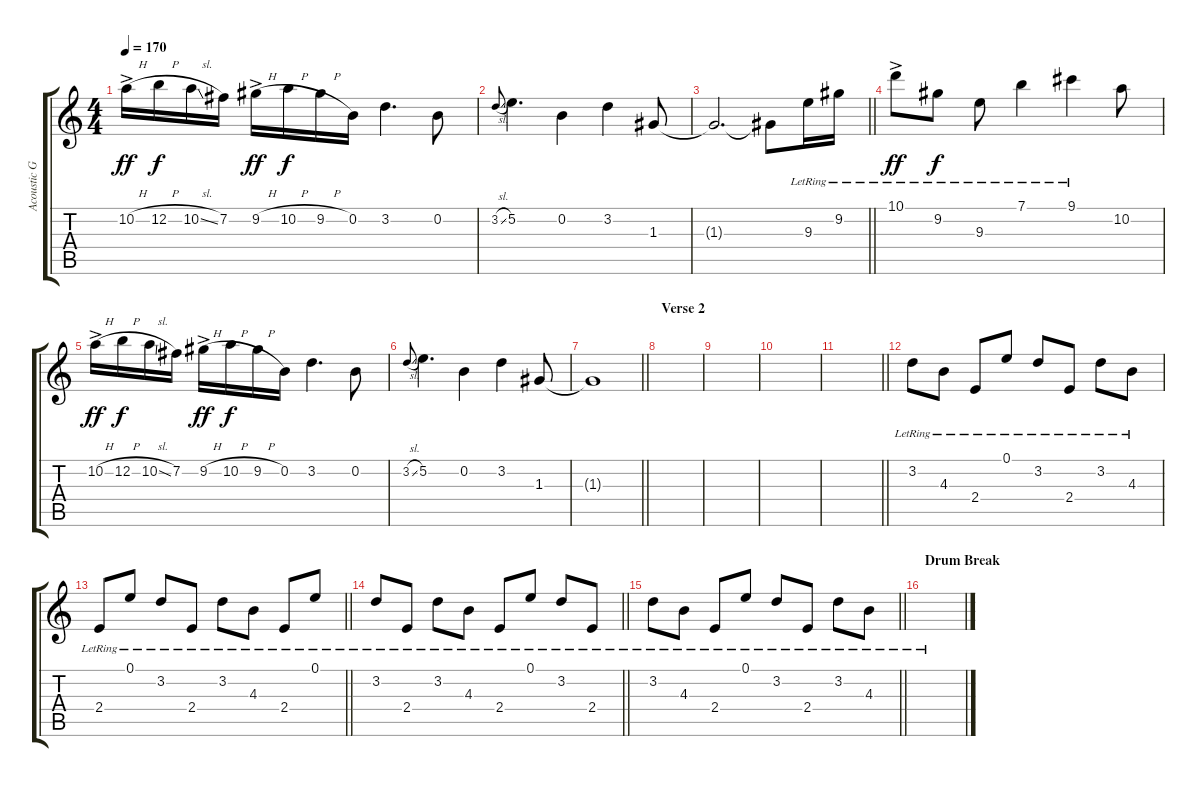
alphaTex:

\track ("Acoustic Guitar" "Acoustic G") {instrument acousticguitarnylon}
\staff {score tabs}
\tuning (E4 B3 G3 D3 A2 E2) {hide}
\ts (4 4)
\tempo 170
\clef g2
\ks c
10.2{h ac}.16{dy ff} 12.2{h}.16{dy f} 10.2{sl}.16 7.2.16 9.2{h ac}.16{dy ff} 10.2{h}.16{dy f} 9.2{h}.16 0.2.16 3.2.4{d} 0.2.8 |
3.2{sl}.8{gr onbeat} 5.2.4{d} 0.2.4 3.2.4 1.3.8 |
\barLineRight lightlight
1.3{t}.2{d} 1.3{t}.8 9.3{lr}.16 9.2{lr}.16 |
\section ("" "")
10.1{ac lr}.8{dy ff} 9.2{lr}.8{dy f} 9.3{lr}.8 7.1{lr}.4 9.1{lr}.4 10.2.8 |
10.2{h ac}.16{dy ff} 12.2{h}.16{dy f} 10.2{sl}.16 7.2.16 9.2{h ac}.16{dy ff} 10.2{h}.16{dy f} 9.2{h}.16 0.2.16 3.2.4{d} 0.2.8 |
3.2{sl}.8{gr onbeat} 5.2.4{d} 0.2.4 3.2.4 1.3.8 |
\barLineRight lightlight
1.3{t}.1 |
\section ("" "Verse 2")
|
|
|
\barLineRight lightlight
|
\section ("" "")
3.2{lr}.8 4.3{lr}.8 2.4{lr}.8 0.1{lr}.8 3.2{lr}.8 2.4{lr}.8 3.2{lr}.8 4.3{lr}.8 |
\barLineRight lightlight
2.4{lr}.8 0.1{lr}.8 3.2{lr}.8 2.4{lr}.8 3.2{lr}.8 4.3{lr}.8 2.4{lr}.8 0.1{lr}.8 |
\barLineRight lightlight
3.2{lr}.8 2.4{lr}.8 3.2{lr}.8 4.3{lr}.8 2.4{lr}.8 0.1{lr}.8 3.2{lr}.8 2.4{lr}.8 |
\barLineRight lightlight
3.2{lr}.8 4.3{lr}.8 2.4{lr}.8 0.1{lr}.8 3.2{lr}.8 2.4{lr}.8 3.2{lr}.8 4.3{lr}.8 |
\section ("" "Drum Break")
